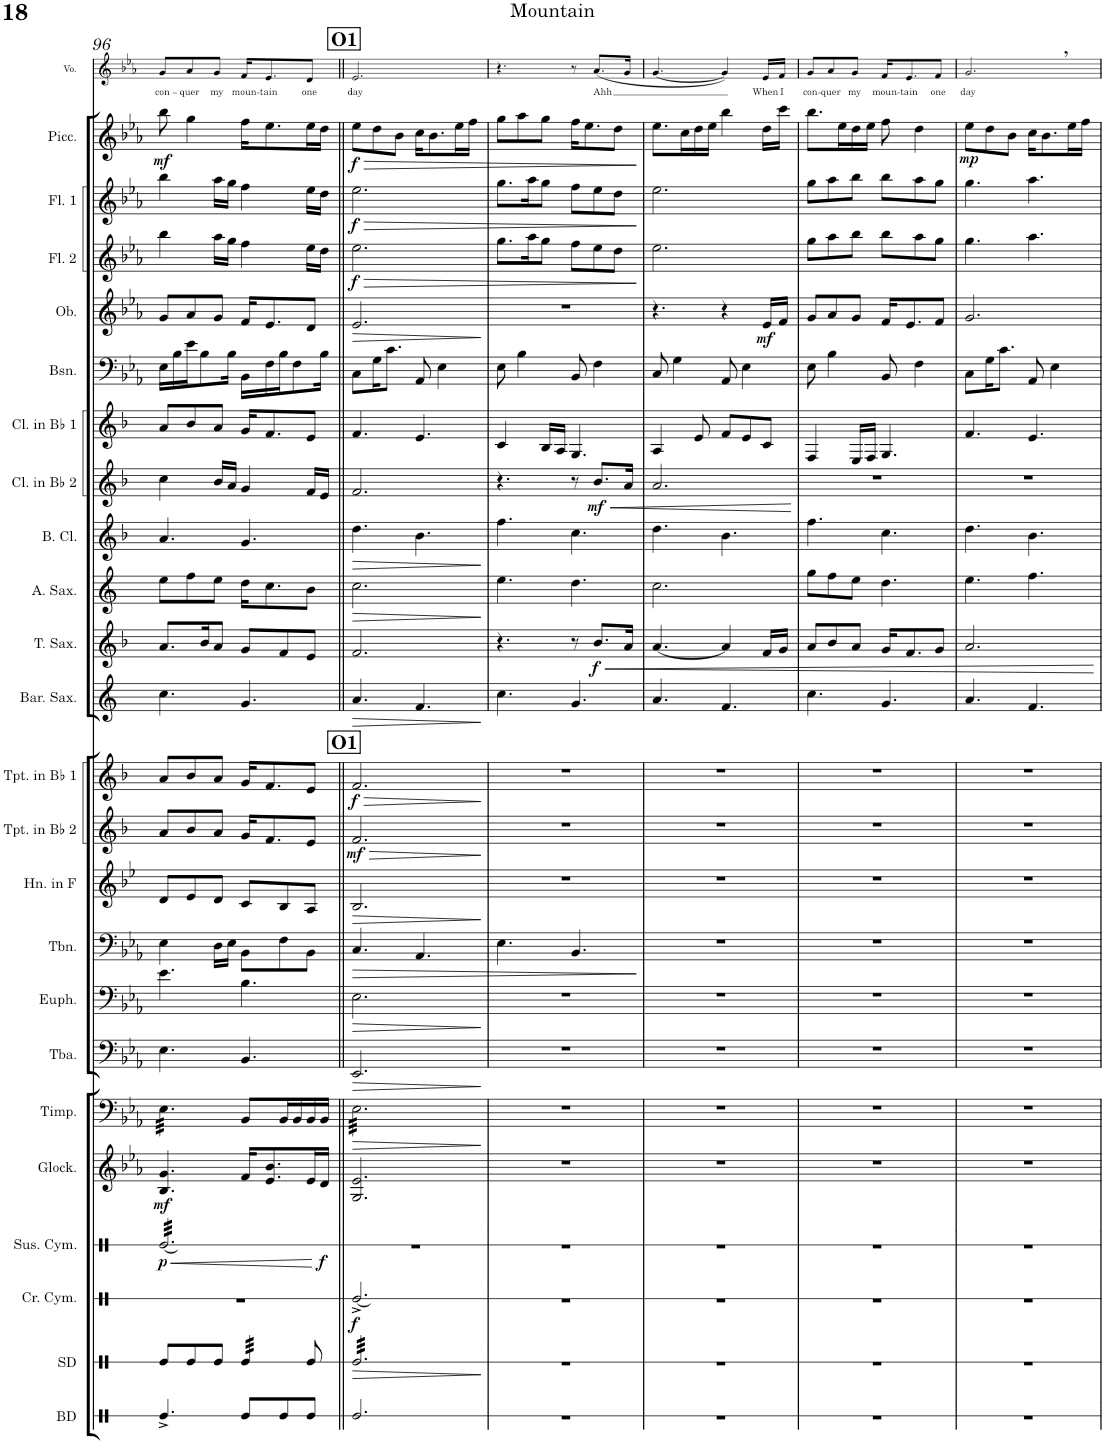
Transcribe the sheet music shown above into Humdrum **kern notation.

**kern	**kern	**kern	**dynam	**kern	**dynam	**kern	**dynam	**kern	**kern	**kern	**kern	**kern	**kern	**dynam	**kern	**dynam	**kern	**kern	**dynam	**kern	**kern	**kern	**dynam	**kern	**kern	**kern	**dynam	**kern	**dynam	**kern	**dynam	**kern	**dynam	**kern	**text
*part24	*part23	*part22	*part22	*part21	*part21	*part20	*part20	*part19	*part18	*part17	*part16	*part15	*part14	*part14	*part13	*part13	*part12	*part11	*part11	*part10	*part9	*part8	*part8	*part7	*part6	*part5	*part5	*part4	*part4	*part3	*part3	*part2	*part2	*part1	*part1
*staff24	*staff23	*staff22	*staff22	*staff21	*staff21	*staff20	*staff20	*staff19	*staff18	*staff17	*staff16	*staff15	*staff14	*staff14	*staff13	*staff13	*staff12	*staff11	*staff11	*staff10	*staff9	*staff8	*staff8	*staff7	*staff6	*staff5	*staff5	*staff4	*staff4	*staff3	*staff3	*staff2	*staff2	*staff1	*staff1
*I"Bass Drum	*I"Snare Drum	*I"Crash Cymbals	*	*I"Suspended Cymbal	*	*I"Glockenspiel	*	*I"Timpani	*I"Tuba	*I"Euphonium	*I"Trombone	*I"Horn in F	*I"Trumpet in Bb 2	*	*I"Trumpet in Bb 1	*	*I"Baritone Saxophone	*I"Tenor Saxophone	*	*I"Alto Saxophone	*I"Bass Clarinet	*I"Clarinet in Bb 2	*	*I"Clarinet in Bb 1	*I"Bassoon	*I"Oboe	*	*I"Flute 2	*	*I"Flute 1	*	*I"Piccolo	*	*I"Voice	*
*I'BD	*I'SD	*I'Cr. Cym.	*	*I'Sus. Cym.	*	*I'Glock.	*	*I'Timp.	*I'Tba.	*I'Euph.	*I'Tbn.	*I'Hn. in F	*I'Tpt. in Bb 2	*	*I'Tpt. in Bb 1	*	*I'Bar. Sax.	*I'T. Sax.	*	*I'A. Sax.	*I'B. Cl.	*I'Cl. in Bb 2	*	*I'Cl. in Bb 1	*I'Bsn.	*I'Ob.	*	*I'Fl. 2	*	*I'Fl. 1	*	*I'Picc.	*	*I'Vo.	*
!!LO:PB:g=z
*clefX	*clefX	*clefX	*	*clefX	*	*clefG2	*	*clefF4	*clefF4	*clefF4	*clefF4	*clefG2	*clefG2	*	*clefG2	*	*clefG2	*clefG2	*	*clefG2	*clefG2	*clefG2	*	*clefG2	*clefF4	*clefG2	*	*clefG2	*	*clefG2	*	*clefG2	*	*clefG2	*
*	*	*	*	*	*	*Trd-14c-24	*	*	*	*	*	*Trd4c7	*Trd1c2	*	*Trd1c2	*	*Trd12c21	*Trd8c14	*	*Trd5c9	*Trd8c14	*Trd1c2	*	*Trd1c2	*	*	*	*	*	*	*	*Trd-7c-12	*	*	*
*k[]	*k[]	*k[]	*	*k[]	*	*k[b-e-a-]	*	*k[b-e-a-]	*k[b-e-a-]	*k[b-e-a-]	*k[b-e-a-]	*k[b-e-]	*k[b-]	*	*k[b-]	*	*k[]	*k[b-]	*	*k[]	*k[b-]	*k[b-]	*	*k[b-]	*k[b-e-a-]	*k[b-e-a-]	*	*k[b-e-a-]	*	*k[b-e-a-]	*	*k[b-e-a-]	*	*k[b-e-a-]	*
*M6/8	*M6/8	*M6/8	*	*M6/8	*	*M6/8	*	*M6/8	*M6/8	*M6/8	*M6/8	*M6/8	*M6/8	*	*M6/8	*	*M6/8	*M6/8	*	*M6/8	*M6/8	*M6/8	*	*M6/8	*M6/8	*M6/8	*	*M6/8	*	*M6/8	*	*M6/8	*	*M6/8	*
=96	=96	=96	=96	=96	=96	=96	=96	=96	=96	=96	=96	=96	=96	=96	=96	=96	=96	=96	=96	=96	=96	=96	=96	=96	=96	=96	=96	=96	=96	=96	=96	=96	=96	=96	=96
!	!	!	!	!	!LO:DY:b	!	!LO:DY:b	!	!	!	!	!	!	!	!	!	!	!	!	!	!	!	!	!	!	!	!	!	!	!	!	!	!LO:DY:b	!	!LO:LY:b
*	*	*	*	*^	*	*	*	*	*	*	*	*	*	*	*	*	*	*	*	*	*	*	*	*	*	*	*	*	*	*	*	*	*	*	*
*	*	*	*	*tremolo	*	*	*	*	*	*	*	*	*	*	*	*	*	*	*	*	*	*	*	*	*	*	*	*	*	*	*	*	*	*	*	*
*	*	*	*	*	*	*	*	*	*tremolo	*	*	*	*	*	*	*	*	*	*	*	*	*	*	*	*	*	*	*	*	*	*	*	*	*	*	*
4.Re^/	8Re/L	2.r	.	32Re/LLL	2ryy	p	4.B-/ 4.g/	mf	32E-\LLL	4.E-\	4.e-\	4E-\	8d/L	8a/L	.	8a/L	.	4.cc\	8.a/L	.	8ee\L	4.a/	4cc\	.	8a/L	16E-\LL	8g/L	.	4bb-\	.	4bb-\	.	8bb-\	mf	8g/L	con-
.	.	.	.	32Re/	.	.	.	.	32E-\	.	.	.	.	.	.	.	.	.	.	.	.	.	.	.	.	.	.	.	.	.	.	.	.	.	.	.
.	.	.	.	32Re/	.	.	.	.	32E-\	.	.	.	.	.	.	.	.	.	.	.	.	.	.	.	.	16B-\	.	.	.	.	.	.	.	.	.	.
.	.	.	.	32Re/	.	.	.	.	32E-\	.	.	.	.	.	.	.	.	.	.	.	.	.	.	.	.	.	.	.	.	.	.	.	.	.	.	.
!	!	!	!	!	!	!	!	!	!	!	!	!	!	!	!	!	!	!	!	!	!	!	!	!	!	!	!	!	!	!	!	!	!	!	!	!LO:LY:b
.	8Re/	.	.	32Re/	.	.	.	.	32E-\	.	.	.	8e-/	8b-/	.	8b-/	.	.	.	.	8ff\	.	.	.	8b-/	16e-\J	8a-/	.	.	.	.	.	4gg\	.	8a-/	-quer
.	.	.	.	32Re/	.	.	.	.	32E-\	.	.	.	.	.	.	.	.	.	.	.	.	.	.	.	.	.	.	.	.	.	.	.	.	.	.	.
.	.	.	.	32Re/	.	.	.	.	32E-\	.	.	.	.	.	.	.	.	.	16b-/K	.	.	.	.	.	.	8B-\	.	.	.	.	.	.	.	.	.	.
.	.	.	.	32Re/	.	.	.	.	32E-\	.	.	.	.	.	.	.	.	.	.	.	.	.	.	.	.	.	.	.	.	.	.	.	.	.	.	.
!	!	!	!	!	!	!	!	!	!	!	!	!	!	!	!	!	!	!	!	!	!	!	!	!	!	!	!	!	!	!	!	!	!	!	!	!LO:LY:b
.	8Re/J	.	.	32Re/	.	.	.	.	32E-\	.	.	16D\LL	8d/J	8a/J	.	8a/J	.	.	8a/J	.	8ee\J	.	16b-/LL	.	8a/J	.	8g/J	.	16aa-\LL	.	16aa-\LL	.	.	.	8g/J	my
.	.	.	.	32Re/	.	.	.	.	32E-\	.	.	.	.	.	.	.	.	.	.	.	.	.	.	.	.	.	.	.	.	.	.	.	.	.	.	.
.	.	.	.	32Re/	.	.	.	.	32E-\	.	.	16E-\JJ	.	.	.	.	.	.	.	.	.	.	16a/JJ	.	.	16B-\Jk	.	.	16gg\JJ	.	16gg\JJ	.	.	.	.	.
.	.	.	.	32Re/	.	.	.	.	32E-\JJJ	.	.	.	.	.	.	.	.	.	.	.	.	.	.	.	.	.	.	.	.	.	.	.	.	.	.	.
*	*	*	*	*	*	*	*	*	*Xtremolo	*	*	*	*	*	*	*	*	*	*	*	*	*	*	*	*	*	*	*	*	*	*	*	*	*	*	*
!	!	!	!	!	!	!	!	!	!	!	!	!	!	!	!	!	!	!	!	!	!	!	!	!	!	!	!	!	!	!	!	!	!	!	!	!LO:LY:b
*	*tremolo	*	*	*	*	*	*	*	*	*	*	*	*	*	*	*	*	*	*	*	*	*	*	*	*	*	*	*	*	*	*	*	*	*	*	*
8Re/L	32Re/LLL	.	.	32Re/	.	.	16f/KL	.	8BB-/L	4.BB-/	4.B-\	8BB-\L	8c/L	16g/KL	.	16g/KL	.	4.g/	8g/L	.	16dd\KL	4.g/	4g/	.	16g/KL	16BB-\LL	16f/KL	.	4ff\	.	4ff\	.	16ff\KL	.	16f/KL	moun-
.	32Re/	.	.	32Re/	.	.	.	.	.	.	.	.	.	.	.	.	.	.	.	.	.	.	.	.	.	.	.	.	.	.	.	.	.	.	.	.
!	!	!	!	!	!	!	!	!	!	!	!	!	!	!	!	!	!	!	!	!	!	!	!	!	!	!	!	!	!	!	!	!	!	!	!	!LO:LY:b
.	32Re/	.	.	32Re/	.	.	8.e-/ 8.b-/	.	.	.	.	.	.	8.f/	.	8.f/	.	.	.	.	8.cc\	.	.	.	8.f/	16F\	8.e-/	.	.	.	.	.	8.ee-\	.	8.e-/	-tain
.	32Re/	.	.	32Re/	.	.	.	.	.	.	.	.	.	.	.	.	.	.	.	.	.	.	.	.	.	.	.	.	.	.	.	.	.	.	.	.
8Re/	32Re/	.	.	32Re/	8.ryy	.	.	.	16BB-/L	.	.	8F\	8B-/	.	.	.	.	.	8f/	.	.	.	.	.	.	16B-\J	.	.	.	.	.	.	.	.	.	.
.	32Re/	.	.	32Re/	.	.	.	.	.	.	.	.	.	.	.	.	.	.	.	.	.	.	.	.	.	.	.	.	.	.	.	.	.	.	.	.
.	32Re/	.	.	32Re/	.	.	.	.	16BB-/	.	.	.	.	.	.	.	.	.	.	.	.	.	.	.	.	8F\	.	.	.	.	.	.	.	.	.	.
.	32Re/JJJ	.	.	32Re/	.	.	.	.	.	.	.	.	.	.	.	.	.	.	.	.	.	.	.	.	.	.	.	.	.	.	.	.	.	.	.	.
*	*Xtremolo	*	*	*	*	*	*	*	*	*	*	*	*	*	*	*	*	*	*	*	*	*	*	*	*	*	*	*	*	*	*	*	*	*	*	*
!	!	!	!	!	!	!	!	!	!	!	!	!	!	!	!	!	!	!	!	!	!	!	!	!	!	!	!	!	!	!	!	!	!	!	!	!LO:LY:b
8Re/J	8Re/	.	.	32Re/	.	.	16e-/L	.	16BB-/	.	.	8BB-\J	8A/J	8e/J	.	8e/J	.	.	8e/J	.	8b\J	.	16f/LL	.	8e/J	.	8d/J	.	16ee-\LL	.	16ee-\LL	.	16ee-\L	.	8d/J	one
.	.	.	.	32Re/	.	.	.	.	.	.	.	.	.	.	.	.	.	.	.	.	.	.	.	.	.	.	.	.	.	.	.	.	.	.	.	.
!	!	!	!	!	!	!LO:DY:b	!	!	!	!	!	!	!	!	!	!	!	!	!	!	!	!	!	!	!	!	!	!	!	!	!	!	!	!	!	!
.	.	.	.	32Re/	16ryy	f	16d/JJ	.	16BB-/JJ	.	.	.	.	.	.	.	.	.	.	.	.	.	16e/JJ	.	.	16B-\Jk	.	.	16dd\JJ	.	16dd\JJ	.	16dd\JJ	.	.	.
.	.	.	.	32Re/JJJ	.	.	.	.	.	.	.	.	.	.	.	.	.	.	.	.	.	.	.	.	.	.	.	.	.	.	.	.	.	.	.	.
*	*	*	*	*Xtremolo	*	*	*	*	*	*	*	*	*	*	*	*	*	*	*	*	*	*	*	*	*	*	*	*	*	*	*	*	*	*	*	*
!!LO:REH:place=s1:a:B:cj:fs=14:t=O1
!!LO:REH:place=s13:a:B:cj:fs=14:t=O1
=97||	=97||	=97||	=97||	=97||	=97||	=97||	=97||	=97||	=97||	=97||	=97||	=97||	=97||	=97||	=97||	=97||	=97||	=97||	=97||	=97||	=97||	=97||	=97||	=97||	=97||	=97||	=97||	=97||	=97||	=97||	=97||	=97||	=97||	=97||	=97||	=97||
!	!	!	!LO:DY:b	!	!	!	!	!	!	!	!	!	!	!	!LO:DY:b	!	!LO:DY:b	!	!	!	!	!	!	!	!	!	!	!	!	!LO:DY:b	!	!LO:DY:b	!	!LO:DY:b	!	!LO:LY:b
*	*	*	*	*v	*v	*	*	*	*	*	*	*	*	*	*	*	*	*	*	*	*	*	*	*	*	*	*	*	*	*	*	*	*	*	*	*
*	*tremolo	*	*	*	*	*	*	*	*	*	*	*	*	*	*	*	*	*	*	*	*	*	*	*	*	*	*	*	*	*	*	*	*	*	*
*	*	*	*	*	*	*	*	*tremolo	*	*	*	*	*	*	*	*	*	*	*	*	*	*	*	*	*	*	*	*	*	*	*	*	*	*	*
2.Re/	32Re/LLL	2.Re^/	f	2.r	.	2.G/ 2.e-/	.	32E-\LLL	2.EE-/	2.E-\	4.C/	2.B-/	2.f/	mf	2.f/	f	4.a/	2.f/	.	2.cc\	4.dd\	2.f/	.	4.f/	8C\L	2.e-/	.	2.ee-\	f	2.ee-\	f	8ee-\L	f	2.e-/	day
.	32Re/	.	.	.	.	.	.	32E-\	.	.	.	.	.	.	.	.	.	.	.	.	.	.	.	.	.	.	.	.	.	.	.	.	.	.	.
.	32Re/	.	.	.	.	.	.	32E-\	.	.	.	.	.	.	.	.	.	.	.	.	.	.	.	.	.	.	.	.	.	.	.	.	.	.	.
.	32Re/	.	.	.	.	.	.	32E-\	.	.	.	.	.	.	.	.	.	.	.	.	.	.	.	.	.	.	.	.	.	.	.	.	.	.	.
.	32Re/	.	.	.	.	.	.	32E-\	.	.	.	.	.	.	.	.	.	.	.	.	.	.	.	.	16G\K	.	.	.	.	.	.	8dd\	.	.	.
.	32Re/	.	.	.	.	.	.	32E-\	.	.	.	.	.	.	.	.	.	.	.	.	.	.	.	.	.	.	.	.	.	.	.	.	.	.	.
.	32Re/	.	.	.	.	.	.	32E-\	.	.	.	.	.	.	.	.	.	.	.	.	.	.	.	.	8.c\J	.	.	.	.	.	.	.	.	.	.
.	32Re/	.	.	.	.	.	.	32E-\	.	.	.	.	.	.	.	.	.	.	.	.	.	.	.	.	.	.	.	.	.	.	.	.	.	.	.
.	32Re/	.	.	.	.	.	.	32E-\	.	.	.	.	.	.	.	.	.	.	.	.	.	.	.	.	.	.	.	.	.	.	.	8b-\J	.	.	.
.	32Re/	.	.	.	.	.	.	32E-\	.	.	.	.	.	.	.	.	.	.	.	.	.	.	.	.	.	.	.	.	.	.	.	.	.	.	.
.	32Re/	.	.	.	.	.	.	32E-\	.	.	.	.	.	.	.	.	.	.	.	.	.	.	.	.	.	.	.	.	.	.	.	.	.	.	.
.	32Re/	.	.	.	.	.	.	32E-\	.	.	.	.	.	.	.	.	.	.	.	.	.	.	.	.	.	.	.	.	.	.	.	.	.	.	.
.	32Re/	.	.	.	.	.	.	32E-\	.	.	4.AA-/	.	.	.	.	.	4.f/	.	.	.	4.b-\	.	.	4.e/	8AA-/	.	.	.	.	.	.	16cc\KL	.	.	.
.	32Re/	.	.	.	.	.	.	32E-\	.	.	.	.	.	.	.	.	.	.	.	.	.	.	.	.	.	.	.	.	.	.	.	.	.	.	.
.	32Re/	.	.	.	.	.	.	32E-\	.	.	.	.	.	.	.	.	.	.	.	.	.	.	.	.	.	.	.	.	.	.	.	8.b-\	.	.	.
.	32Re/	.	.	.	.	.	.	32E-\	.	.	.	.	.	.	.	.	.	.	.	.	.	.	.	.	.	.	.	.	.	.	.	.	.	.	.
.	32Re/	.	.	.	.	.	.	32E-\	.	.	.	.	.	.	.	.	.	.	.	.	.	.	.	.	4E-\	.	.	.	.	.	.	.	.	.	.
.	32Re/	.	.	.	.	.	.	32E-\	.	.	.	.	.	.	.	.	.	.	.	.	.	.	.	.	.	.	.	.	.	.	.	.	.	.	.
.	32Re/	.	.	.	.	.	.	32E-\	.	.	.	.	.	.	.	.	.	.	.	.	.	.	.	.	.	.	.	.	.	.	.	.	.	.	.
.	32Re/	.	.	.	.	.	.	32E-\	.	.	.	.	.	.	.	.	.	.	.	.	.	.	.	.	.	.	.	.	.	.	.	.	.	.	.
.	32Re/	.	.	.	.	.	.	32E-\	.	.	.	.	.	.	.	.	.	.	.	.	.	.	.	.	.	.	.	.	.	.	.	16ee-\L	.	.	.
.	32Re/	.	.	.	.	.	.	32E-\	.	.	.	.	.	.	.	.	.	.	.	.	.	.	.	.	.	.	.	.	.	.	.	.	.	.	.
.	32Re/	.	.	.	.	.	.	32E-\	.	.	.	.	.	.	.	.	.	.	.	.	.	.	.	.	.	.	.	.	.	.	.	16ff\JJ	.	.	.
.	32Re/JJJ	.	.	.	.	.	.	32E-\JJJ	.	.	.	.	.	.	.	.	.	.	.	.	.	.	.	.	.	.	.	.	.	.	.	.	.	.	.
*	*	*	*	*	*	*	*	*Xtremolo	*	*	*	*	*	*	*	*	*	*	*	*	*	*	*	*	*	*	*	*	*	*	*	*	*	*	*
*	*Xtremolo	*	*	*	*	*	*	*	*	*	*	*	*	*	*	*	*	*	*	*	*	*	*	*	*	*	*	*	*	*	*	*	*	*	*
=98	=98	=98	=98	=98	=98	=98	=98	=98	=98	=98	=98	=98	=98	=98	=98	=98	=98	=98	=98	=98	=98	=98	=98	=98	=98	=98	=98	=98	=98	=98	=98	=98	=98	=98	=98
2.r	2.r	2.r	.	2.r	.	2.r	.	2.r	2.r	2.r	4.E-\	2.r	2.r	.	2.r	.	4.cc\	4.r	.	4.ee\	4.ff\	4.r	.	4c/	8E-\	2.r	.	8.gg\L	.	8.gg\L	.	8gg\L	.	4.r	.
.	.	.	.	.	.	.	.	.	.	.	.	.	.	.	.	.	.	.	.	.	.	.	.	.	4B-\	.	.	.	.	.	.	8aa-\	.	.	.
.	.	.	.	.	.	.	.	.	.	.	.	.	.	.	.	.	.	.	.	.	.	.	.	.	.	.	.	16aa-\K	.	16aa-\K	.	.	.	.	.
.	.	.	.	.	.	.	.	.	.	.	.	.	.	.	.	.	.	.	.	.	.	.	.	16B-/LL	.	.	.	8gg\J	.	8gg\J	.	8gg\J	.	.	.
.	.	.	.	.	.	.	.	.	.	.	.	.	.	.	.	.	.	.	.	.	.	.	.	16A/JJ	.	.	.	.	.	.	.	.	.	.	.
.	.	.	.	.	.	.	.	.	.	.	4.BB-/	.	.	.	.	.	4.g/	8r	.	4.dd\	4.cc\	8r	.	4.G/	8BB-/	.	.	8ff\L	.	8ff\L	.	16ff\KL	.	8r	.
.	.	.	.	.	.	.	.	.	.	.	.	.	.	.	.	.	.	.	.	.	.	.	.	.	.	.	.	.	.	.	.	8.ee-\	.	.	.
!	!	!	!	!	!	!	!	!	!	!	!	!	!	!	!	!	!	!	!LO:DY:b	!	!	!	!LO:DY:b	!	!	!	!	!	!	!	!	!	!	!	!LO:LY:b
.	.	.	.	.	.	.	.	.	.	.	.	.	.	.	.	.	.	8.b-/L	f	.	.	8.b-/L	mf	.	4F\	.	.	8ee-\	.	8ee-\	.	.	.	(8.a-/L	Ahh
.	.	.	.	.	.	.	.	.	.	.	.	.	.	.	.	.	.	.	.	.	.	.	.	.	.	.	.	8dd\J	.	8dd\J	.	8dd\J	.	.	.
.	.	.	.	.	.	.	.	.	.	.	.	.	.	.	.	.	.	16a/Jk	.	.	.	16a/Jk	.	.	.	.	.	.	.	.	.	.	.	16g/Jk	.
=99	=99	=99	=99	=99	=99	=99	=99	=99	=99	=99	=99	=99	=99	=99	=99	=99	=99	=99	=99	=99	=99	=99	=99	=99	=99	=99	=99	=99	=99	=99	=99	=99	=99	=99	=99
2.r	2.r	2.r	.	2.r	.	2.r	.	2.r	2.r	2.r	2.r	2.r	2.r	.	2.r	.	4.a/	[4.a/	.	2.cc\	4.dd\	2.a/	.	4A/	8C/	4.r	.	2.ee-\	.	2.ee-\	.	8.ee-\L	.	[4.g/	.
.	.	.	.	.	.	.	.	.	.	.	.	.	.	.	.	.	.	.	.	.	.	.	.	.	4G\	.	.	.	.	.	.	.	.	.	.
.	.	.	.	.	.	.	.	.	.	.	.	.	.	.	.	.	.	.	.	.	.	.	.	.	.	.	.	.	.	.	.	16cc\L	.	.	.
.	.	.	.	.	.	.	.	.	.	.	.	.	.	.	.	.	.	.	.	.	.	.	.	8e/	.	.	.	.	.	.	.	16dd\	.	.	.
.	.	.	.	.	.	.	.	.	.	.	.	.	.	.	.	.	.	.	.	.	.	.	.	.	.	.	.	.	.	.	.	16ee-\JJ	.	.	.
.	.	.	.	.	.	.	.	.	.	.	.	.	.	.	.	.	4.f/	4a/]	.	.	4.b-\	.	.	8f/L	8AA-/	4r	.	.	.	.	.	4bb-\	.	4g/])	.
.	.	.	.	.	.	.	.	.	.	.	.	.	.	.	.	.	.	.	.	.	.	.	.	8e/	4E-\	.	.	.	.	.	.	.	.	.	.
!	!	!	!	!	!	!	!	!	!	!	!	!	!	!	!	!	!	!	!	!	!	!	!	!	!	!	!LO:DY:b	!	!	!	!	!	!	!	!LO:LY:b
.	.	.	.	.	.	.	.	.	.	.	.	.	.	.	.	.	.	16f/LL	.	.	.	.	.	8c/J	.	16e-/LL	mf	.	.	.	.	16dd\LL	.	16e-/LL	When
!	!	!	!	!	!	!	!	!	!	!	!	!	!	!	!	!	!	!	!	!	!	!	!	!	!	!	!	!	!	!	!	!	!	!	!LO:LY:b
.	.	.	.	.	.	.	.	.	.	.	.	.	.	.	.	.	.	16g/JJ	.	.	.	.	.	.	.	16f/JJ	.	.	.	.	.	16ccc\JJ	.	16f/JJ	I
=100	=100	=100	=100	=100	=100	=100	=100	=100	=100	=100	=100	=100	=100	=100	=100	=100	=100	=100	=100	=100	=100	=100	=100	=100	=100	=100	=100	=100	=100	=100	=100	=100	=100	=100	=100
!	!	!	!	!	!	!	!	!	!	!	!	!	!	!	!	!	!	!	!	!	!	!	!	!	!	!	!	!	!	!	!	!	!	!	!LO:LY:b
2.r	2.r	2.r	.	2.r	.	2.r	.	2.r	2.r	2.r	2.r	2.r	2.r	.	2.r	.	4.cc\	8a/L	.	8gg\L	4.ff\	2.r	.	4F/	8E-\	8g/L	.	8gg\L	.	8gg\L	.	8.bb-\L	.	8g/L	con-
!	!	!	!	!	!	!	!	!	!	!	!	!	!	!	!	!	!	!	!	!	!	!	!	!	!	!	!	!	!	!	!	!	!	!	!LO:LY:b
.	.	.	.	.	.	.	.	.	.	.	.	.	.	.	.	.	.	8b-/	.	8ff\	.	.	.	.	4B-\	8a-/	.	8aa-\	.	8aa-\	.	.	.	8a-/	-quer
.	.	.	.	.	.	.	.	.	.	.	.	.	.	.	.	.	.	.	.	.	.	.	.	.	.	.	.	.	.	.	.	16ee-\L	.	.	.
!	!	!	!	!	!	!	!	!	!	!	!	!	!	!	!	!	!	!	!	!	!	!	!	!	!	!	!	!	!	!	!	!	!	!	!LO:LY:b
.	.	.	.	.	.	.	.	.	.	.	.	.	.	.	.	.	.	8a/J	.	8ee\J	.	.	.	16E/LL	.	8g/J	.	8bb-\J	.	8bb-\J	.	16dd\	.	8g/J	my
.	.	.	.	.	.	.	.	.	.	.	.	.	.	.	.	.	.	.	.	.	.	.	.	16F/JJ	.	.	.	.	.	.	.	16ee-\JJ	.	.	.
!	!	!	!	!	!	!	!	!	!	!	!	!	!	!	!	!	!	!	!	!	!	!	!	!	!	!	!	!	!	!	!	!	!	!	!LO:LY:b
.	.	.	.	.	.	.	.	.	.	.	.	.	.	.	.	.	4.g/	16g/KL	.	4.dd\	4.cc\	.	.	4.G/	8BB-/	16f/KL	.	8bb-\L	.	8bb-\L	.	8ff\	.	16f/KL	moun-
!	!	!	!	!	!	!	!	!	!	!	!	!	!	!	!	!	!	!	!	!	!	!	!	!	!	!	!	!	!	!	!	!	!	!	!LO:LY:b
.	.	.	.	.	.	.	.	.	.	.	.	.	.	.	.	.	.	8.f/	.	.	.	.	.	.	.	8.e-/	.	.	.	.	.	.	.	8.e-/	-tain
.	.	.	.	.	.	.	.	.	.	.	.	.	.	.	.	.	.	.	.	.	.	.	.	.	4F\	.	.	8aa-\	.	8aa-\	.	4dd\	.	.	.
!	!	!	!	!	!	!	!	!	!	!	!	!	!	!	!	!	!	!	!	!	!	!	!	!	!	!	!	!	!	!	!	!	!	!	!LO:LY:b
.	.	.	.	.	.	.	.	.	.	.	.	.	.	.	.	.	.	8g/J	.	.	.	.	.	.	.	8f/J	.	8gg\J	.	8gg\J	.	.	.	8f/J	one
=101	=101	=101	=101	=101	=101	=101	=101	=101	=101	=101	=101	=101	=101	=101	=101	=101	=101	=101	=101	=101	=101	=101	=101	=101	=101	=101	=101	=101	=101	=101	=101	=101	=101	=101	=101
!	!	!	!	!	!	!	!	!	!	!	!	!	!	!	!	!	!	!	!	!	!	!	!	!	!	!	!	!	!	!	!	!	!LO:DY:b	!	!LO:LY:b
2.r	2.r	2.r	.	2.r	.	2.r	.	2.r	2.r	2.r	2.r	2.r	2.r	.	2.r	.	4.a/	2.a/	.	4.ee\	4.dd\	2.r	.	4.f/	8C\L	2.g/	.	4.gg\	.	4.gg\	.	8ee-\L	mp	2.g/	day
.	.	.	.	.	.	.	.	.	.	.	.	.	.	.	.	.	.	.	.	.	.	.	.	.	16G\K	.	.	.	.	.	.	8dd\	.	.	.
.	.	.	.	.	.	.	.	.	.	.	.	.	.	.	.	.	.	.	.	.	.	.	.	.	8.c\J	.	.	.	.	.	.	.	.	.	.
.	.	.	.	.	.	.	.	.	.	.	.	.	.	.	.	.	.	.	.	.	.	.	.	.	.	.	.	.	.	.	.	8b-\J	.	.	.
.	.	.	.	.	.	.	.	.	.	.	.	.	.	.	.	.	4.f/	.	.	4.ff\	4.b-\	.	.	4.e/	8AA-/	.	.	4.aa-\	.	4.aa-\	.	16cc\KL	.	.	.
.	.	.	.	.	.	.	.	.	.	.	.	.	.	.	.	.	.	.	.	.	.	.	.	.	.	.	.	.	.	.	.	8.b-\	.	.	.
.	.	.	.	.	.	.	.	.	.	.	.	.	.	.	.	.	.	.	.	.	.	.	.	.	4E-\	.	.	.	.	.	.	.	.	.	.
.	.	.	.	.	.	.	.	.	.	.	.	.	.	.	.	.	.	.	.	.	.	.	.	.	.	.	.	.	.	.	.	16ee-\L	.	.	.
.	.	.	.	.	.	.	.	.	.	.	.	.	.	.	.	.	.	.	.	.	.	.	.	.	.	.	.	.	.	.	.	16ff\JJ	.	.	.
=	=	=	=	=	=	=	=	=	=	=	=	=	=	=	=	=	=	=	=	=	=	=	=	=	=	=	=	=	=	=	=	=	=	=	=
*-	*-	*-	*-	*-	*-	*-	*-	*-	*-	*-	*-	*-	*-	*-	*-	*-	*-	*-	*-	*-	*-	*-	*-	*-	*-	*-	*-	*-	*-	*-	*-	*-	*-	*-	*-
